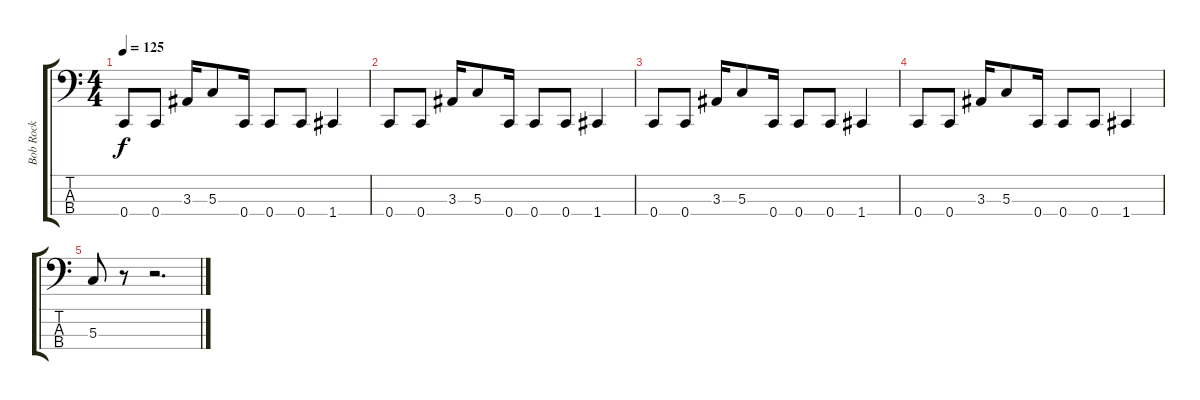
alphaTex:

\track ("Bob Rock" "Bob Rock") {instrument electricbasspick}
\staff {score tabs}
\tuning (F2 C2 G1 C1) {hide}
\ts (4 4)
\tempo 125
\clef f4
\ks c
0.4.8{dy f} 0.4.8 3.3.16 5.3.8 0.4.16 0.4.8 0.4.8 1.4.4 |
0.4.8 0.4.8 3.3.16 5.3.8 0.4.16 0.4.8 0.4.8 1.4.4 |
0.4.8 0.4.8 3.3.16 5.3.8 0.4.16 0.4.8 0.4.8 1.4.4 |
0.4.8 0.4.8 3.3.16 5.3.8 0.4.16 0.4.8 0.4.8 1.4.4 |
5.3.8 r.8 r.2{d}
